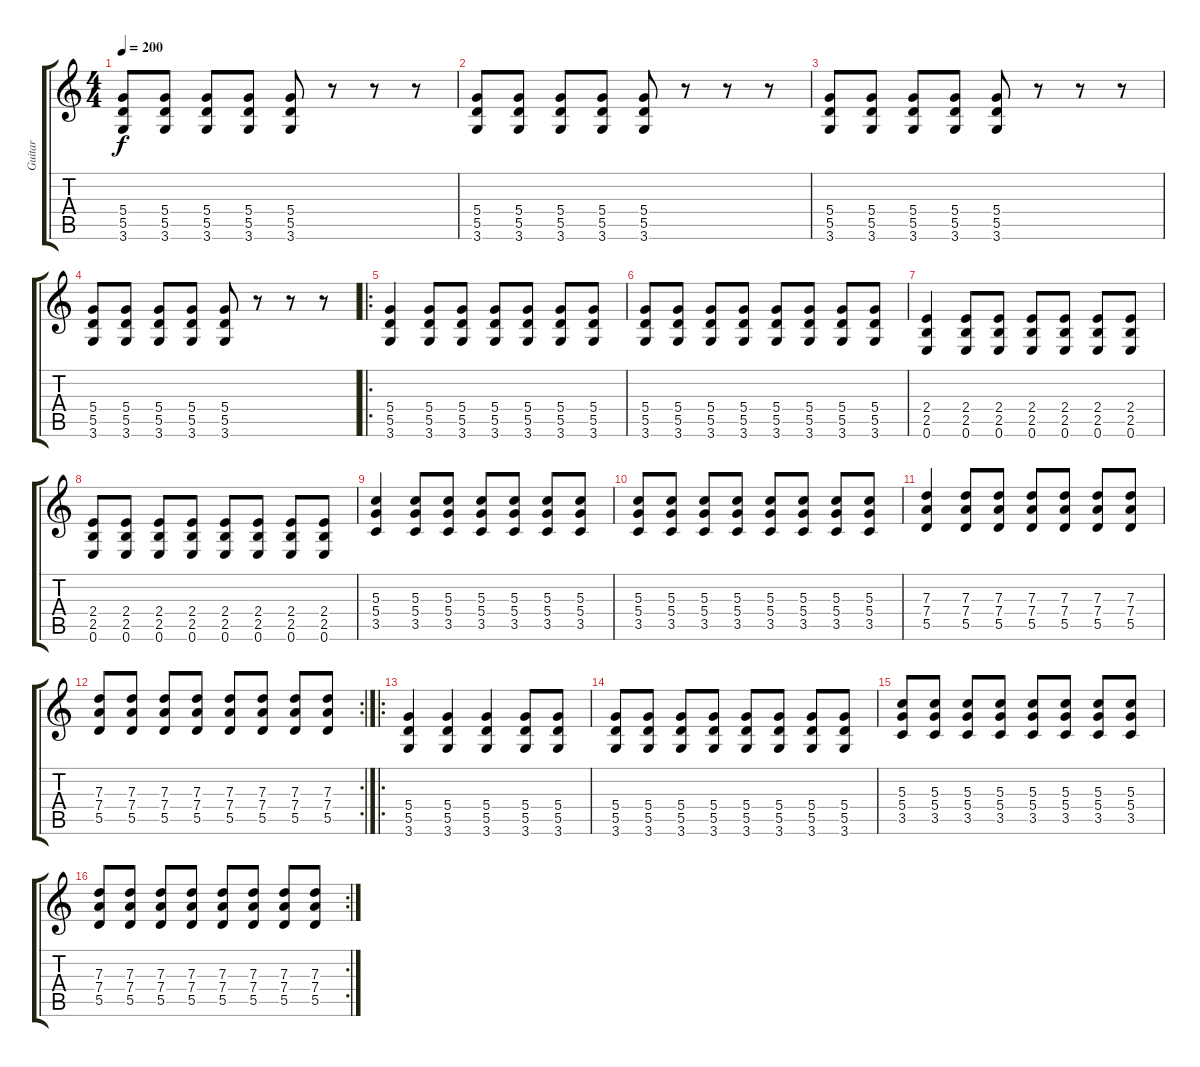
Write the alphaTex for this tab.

\track ("Guitar" "Guitar") {instrument distortionguitar}
\staff {score tabs}
\tuning (E4 B3 G3 D3 A2 E2) {hide}
\ts (4 4)
\tempo 200
\clef g2
\ks c
(5.4 5.5 3.6).8{dy f instrument distortionguitar} (5.4 5.5 3.6).8 (5.4 5.5 3.6).8 (5.4 5.5 3.6).8 (5.4 5.5 3.6).8 r.8 r.8 r.8 |
(5.4 5.5 3.6).8 (5.4 5.5 3.6).8 (5.4 5.5 3.6).8 (5.4 5.5 3.6).8 (5.4 5.5 3.6).8 r.8 r.8 r.8 |
(5.4 5.5 3.6).8 (5.4 5.5 3.6).8 (5.4 5.5 3.6).8 (5.4 5.5 3.6).8 (5.4 5.5 3.6).8 r.8 r.8 r.8 |
(5.4 5.5 3.6).8 (5.4 5.5 3.6).8 (5.4 5.5 3.6).8 (5.4 5.5 3.6).8 (5.4 5.5 3.6).8 r.8 r.8 r.8 |
\ro
(5.4 5.5 3.6).4 (5.4 5.5 3.6).8 (5.4 5.5 3.6).8 (5.4 5.5 3.6).8 (5.4 5.5 3.6).8 (5.4 5.5 3.6).8 (5.4 5.5 3.6).8 |
(5.4 5.5 3.6).8 (5.4 5.5 3.6).8 (5.4 5.5 3.6).8 (5.4 5.5 3.6).8 (5.4 5.5 3.6).8 (5.4 5.5 3.6).8 (5.4 5.5 3.6).8 (5.4 5.5 3.6).8 |
(2.4 2.5 0.6).4 (2.4 2.5 0.6).8 (2.4 2.5 0.6).8 (2.4 2.5 0.6).8 (2.4 2.5 0.6).8 (2.4 2.5 0.6).8 (2.4 2.5 0.6).8 |
(2.4 2.5 0.6).8 (2.4 2.5 0.6).8 (2.4 2.5 0.6).8 (2.4 2.5 0.6).8 (2.4 2.5 0.6).8 (2.4 2.5 0.6).8 (2.4 2.5 0.6).8 (2.4 2.5 0.6).8 |
(5.3 5.4 3.5).4 (5.3 5.4 3.5).8 (5.3 5.4 3.5).8 (5.3 5.4 3.5).8 (5.3 5.4 3.5).8 (5.3 5.4 3.5).8 (5.3 5.4 3.5).8 |
(5.3 5.4 3.5).8 (5.3 5.4 3.5).8 (5.3 5.4 3.5).8 (5.3 5.4 3.5).8 (5.3 5.4 3.5).8 (5.3 5.4 3.5).8 (5.3 5.4 3.5).8 (5.3 5.4 3.5).8 |
(7.3 7.4 5.5).4 (7.3 7.4 5.5).8 (7.3 7.4 5.5).8 (7.3 7.4 5.5).8 (7.3 7.4 5.5).8 (7.3 7.4 5.5).8 (7.3 7.4 5.5).8 |
\rc 2
(7.3 7.4 5.5).8 (7.3 7.4 5.5).8 (7.3 7.4 5.5).8 (7.3 7.4 5.5).8 (7.3 7.4 5.5).8 (7.3 7.4 5.5).8 (7.3 7.4 5.5).8 (7.3 7.4 5.5).8 |
\ro
(5.4 5.5 3.6).4 (5.4 5.5 3.6).4 (5.4 5.5 3.6).4 (5.4 5.5 3.6).8 (5.4 5.5 3.6).8 |
(5.4 5.5 3.6).8 (5.4 5.5 3.6).8 (5.4 5.5 3.6).8 (5.4 5.5 3.6).8 (5.4 5.5 3.6).8 (5.4 5.5 3.6).8 (5.4 5.5 3.6).8 (5.4 5.5 3.6).8 |
(5.3 5.4 3.5).8 (5.3 5.4 3.5).8 (5.3 5.4 3.5).8 (5.3 5.4 3.5).8 (5.3 5.4 3.5).8 (5.3 5.4 3.5).8 (5.3 5.4 3.5).8 (5.3 5.4 3.5).8 |
\rc 2
(7.3 7.4 5.5).8 (7.3 7.4 5.5).8 (7.3 7.4 5.5).8 (7.3 7.4 5.5).8 (7.3 7.4 5.5).8 (7.3 7.4 5.5).8 (7.3 7.4 5.5).8 (7.3 7.4 5.5).8
